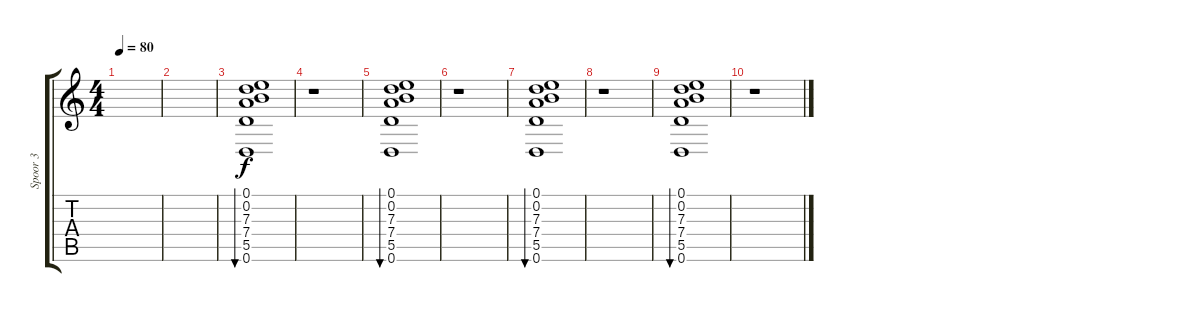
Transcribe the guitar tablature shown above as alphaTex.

\track ("Spoor 3" "Spoor 3") {instrument acousticguitarsteel}
\staff {score tabs}
\tuning (E4 B3 G3 D3 A2 D2) {hide}
\ts (4 4)
\tempo 80
\clef g2
\ks c
|
|
(0.1 0.2 7.3 7.4 5.5 0.6).1{bu 60} |
r.1 |
(0.1 0.2 7.3 7.4 5.5 0.6).1{bu 60} |
r.1 |
(0.1 0.2 7.3 7.4 5.5 0.6).1{bu 60} |
r.1 |
(0.1 0.2 7.3 7.4 5.5 0.6).1{bu 60} |
r.1
